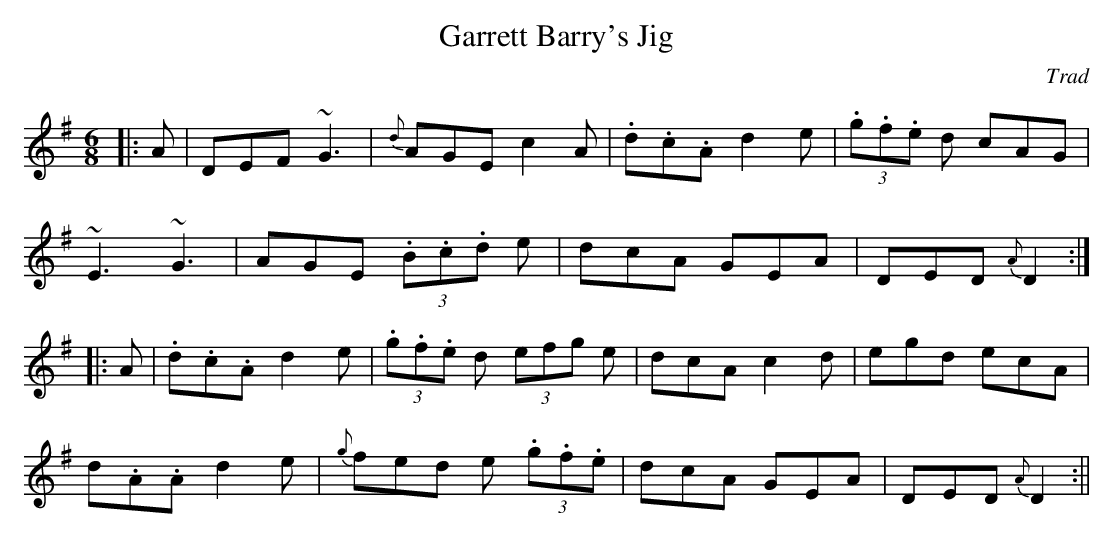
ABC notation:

X:1
T:Garrett Barry's Jig
C:Trad
M:6/8
L:1/8
K:ADor
|:A|DEF ~G3|{d}AGE c2A|.d.c.A d2e|(3.g.f.e d cAG|!
~E3 ~G3|AGE  (3.B.c.d e|dcA GEA|DED {A}D2:|!
|:A|.d.c.A d2e|(3.g.f.e d  (3efg e|dcA c2d|egd ecA|!
d.A.A d2e|{g}fed e (3.g.f.e|dcA GEA|DED {A}D2:||!
